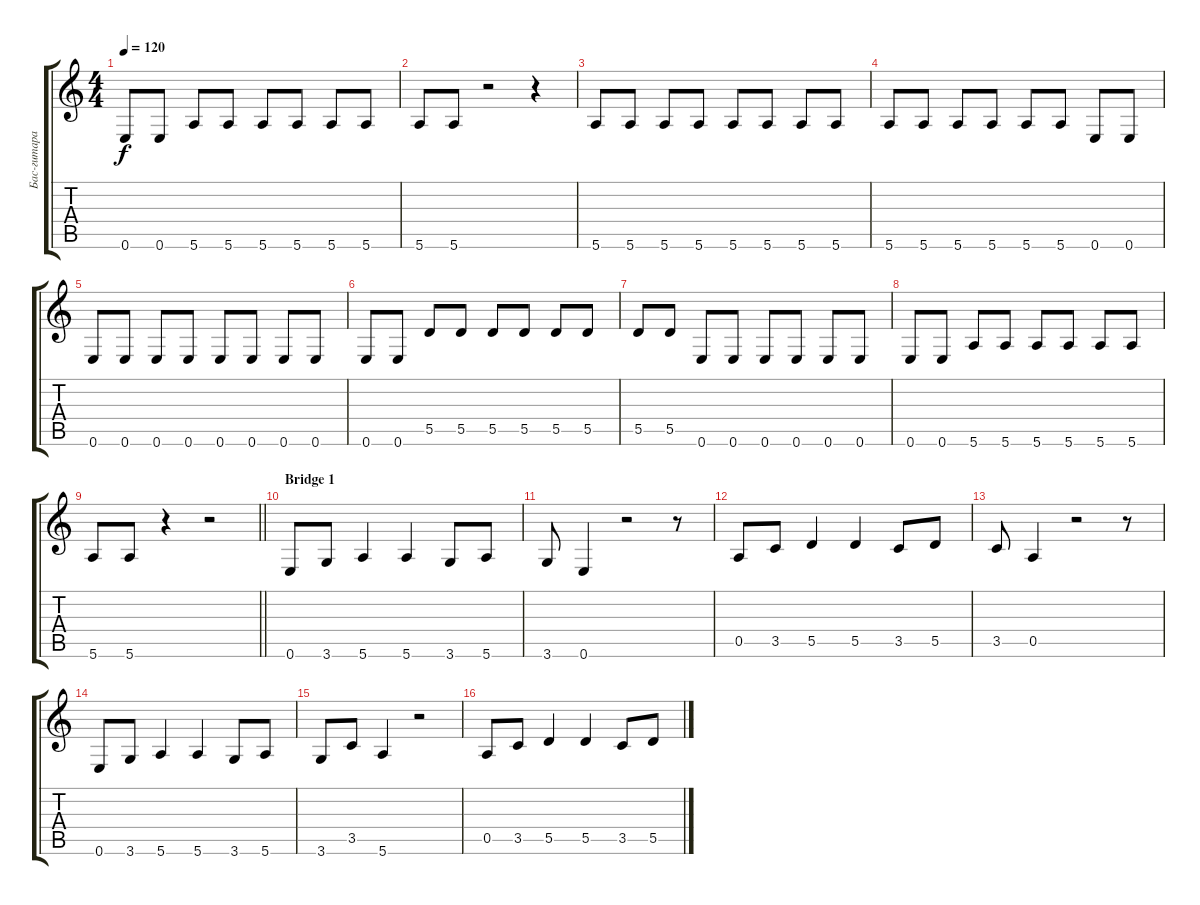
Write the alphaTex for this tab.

\track ("Бас-гитара" "Бас-гитара") {instrument electricbassfinger}
\staff {score tabs}
\tuning (E4 B3 G3 D3 A2 E2) {hide}
\ts (4 4)
\tempo 120
\clef g2
\ks c
0.6.8{dy f} 0.6.8 5.6.8 5.6.8 5.6.8 5.6.8 5.6.8 5.6.8 |
5.6.8 5.6.8 r.2 r.4 |
5.6.8 5.6.8 5.6.8 5.6.8 5.6.8 5.6.8 5.6.8 5.6.8 |
5.6.8 5.6.8 5.6.8 5.6.8 5.6.8 5.6.8 0.6.8 0.6.8 |
0.6.8 0.6.8 0.6.8 0.6.8 0.6.8 0.6.8 0.6.8 0.6.8 |
0.6.8 0.6.8 5.5.8 5.5.8 5.5.8 5.5.8 5.5.8 5.5.8 |
5.5.8 5.5.8 0.6.8 0.6.8 0.6.8 0.6.8 0.6.8 0.6.8 |
0.6.8 0.6.8 5.6.8 5.6.8 5.6.8 5.6.8 5.6.8 5.6.8 |
\barLineRight lightlight
5.6.8 5.6.8 r.4 r.2 |
\section ("" "Bridge 1")
0.6.8 3.6.8 5.6.4 5.6.4 3.6.8 5.6.8 |
3.6.8 0.6.4 r.2 r.8 |
0.5.8 3.5.8 5.5.4 5.5.4 3.5.8 5.5.8 |
3.5.8 0.5.4 r.2 r.8 |
0.6.8 3.6.8 5.6.4 5.6.4 3.6.8 5.6.8 |
3.6.8 3.5.8 5.6.4 r.2 |
0.5.8 3.5.8 5.5.4 5.5.4 3.5.8 5.5.8
